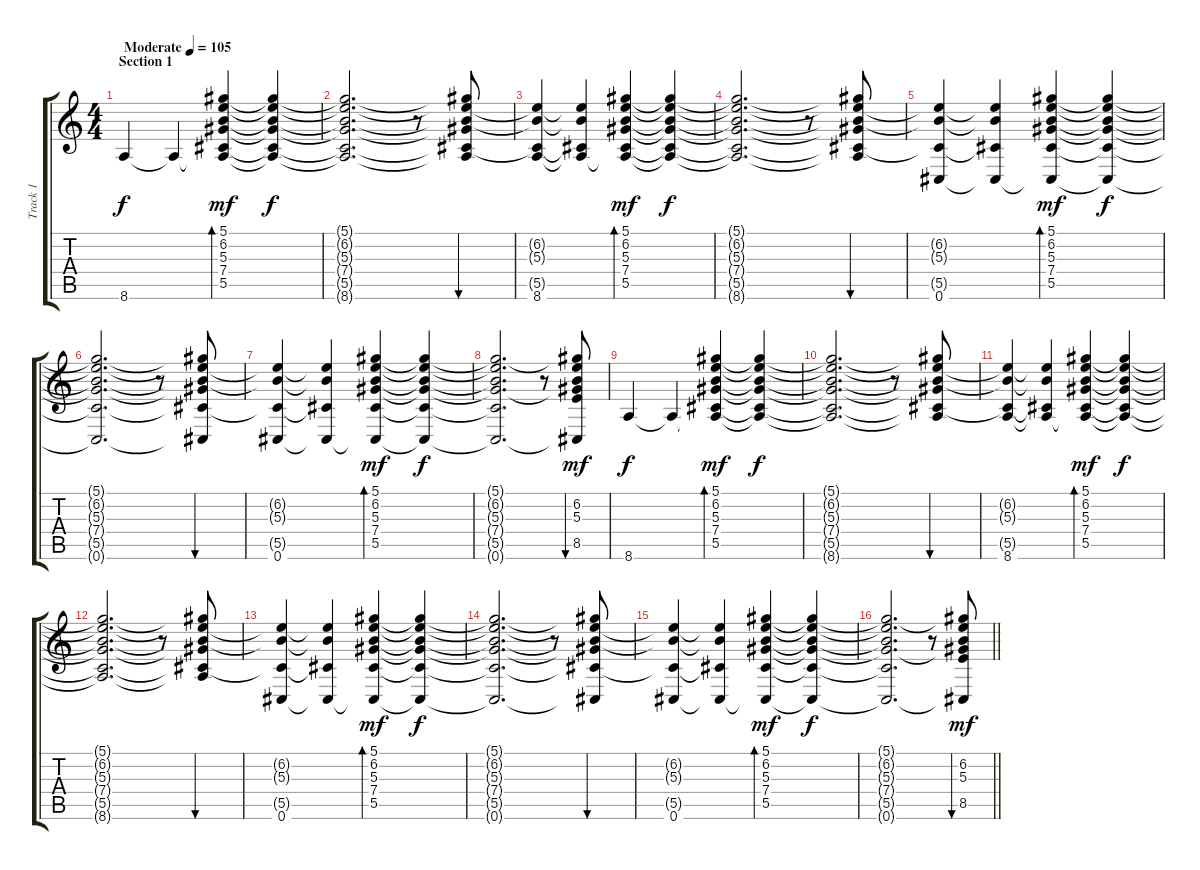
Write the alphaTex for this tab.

\track ("Track 1" "Track 1") {instrument electricguitarjazz}
\staff {score tabs}
\tuning (Eb4 Bb3 Gb3 Db3 Ab2 Db2) {hide}
\ts (4 4)
\section ("" "Section 1")
\tempo (105 "Moderate")
\clef g2
\ks c
8.6.4{dy f instrument electricguitarjazz} 8.6{t}.4 (5.1 6.2 5.3 7.4 5.5 8.6{t}).4{bd 240 dy mf} (5.1{t} 6.2{t} 5.3{t} 7.4{t} 5.5{t} 8.6{t}).4{dy f} |
(5.1{t} 6.2{t} 5.3{t} 7.4{t} 5.5{t} 8.6{t}).2{d} r.8 (5.1{t} 6.2{t} 5.3{t} 7.4{t} 5.5{t} 8.6{t}).8{bu 240} |
(6.2{t} 5.3{t} 5.5{t} 8.6).4 (6.2{t} 5.3{t} 5.5{t} 8.6{t}).4 (5.1 6.2 5.3 7.4 5.5 8.6{t}).4{bd 240 dy mf} (5.1{t} 6.2{t} 5.3{t} 7.4{t} 5.5{t} 8.6{t}).4{dy f} |
(5.1{t} 6.2{t} 5.3{t} 7.4{t} 5.5{t} 8.6{t}).2{d} r.8 (5.1{t} 6.2{t} 5.3{t} 7.4{t} 5.5{t} 8.6{t}).8{bu 240} |
(6.2{t} 5.3{t} 5.5{t} 0.6).4 (6.2{t} 5.3{t} 5.5{t} 0.6{t}).4 (5.1 6.2 5.3 7.4 5.5 0.6{t}).4{bd 240 dy mf} (5.1{t} 6.2{t} 5.3{t} 7.4{t} 5.5{t} 0.6{t}).4{dy f} |
(5.1{t} 6.2{t} 5.3{t} 7.4{t} 5.5{t} 0.6{t}).2{d} r.8 (5.1{t} 6.2{t} 5.3{t} 7.4{t} 5.5{t} 0.6{t}).8{bu 240} |
(6.2{t} 5.3{t} 5.5{t} 0.6).4 (6.2{t} 5.3{t} 5.5{t} 0.6{t}).4 (5.1 6.2 5.3 7.4 5.5 0.6{t}).4{bd 240 dy mf} (5.1{t} 6.2{t} 5.3{t} 7.4{t} 5.5{t} 0.6{t}).4{dy f} |
(5.1{t} 6.2{t} 5.3{t} 7.4{t} 5.5{t} 0.6{t}).2{d} r.8 (5.1{t} 6.2 5.3 7.4{t} 8.5 0.6{t}).8{bu 240 dy mf} |
8.6.4{dy f} 8.6{t}.4 (5.1 6.2 5.3 7.4 5.5 8.6{t}).4{bd 240 dy mf} (5.1{t} 6.2{t} 5.3{t} 7.4{t} 5.5{t} 8.6{t}).4{dy f} |
(5.1{t} 6.2{t} 5.3{t} 7.4{t} 5.5{t} 8.6{t}).2{d} r.8 (5.1{t} 6.2{t} 5.3{t} 7.4{t} 5.5{t} 8.6{t}).8{bu 240} |
(6.2{t} 5.3{t} 5.5{t} 8.6).4 (6.2{t} 5.3{t} 5.5{t} 8.6{t}).4 (5.1 6.2 5.3 7.4 5.5 8.6{t}).4{bd 240 dy mf} (5.1{t} 6.2{t} 5.3{t} 7.4{t} 5.5{t} 8.6{t}).4{dy f} |
(5.1{t} 6.2{t} 5.3{t} 7.4{t} 5.5{t} 8.6{t}).2{d} r.8 (5.1{t} 6.2{t} 5.3{t} 7.4{t} 5.5{t} 8.6{t}).8{bu 240} |
(6.2{t} 5.3{t} 5.5{t} 0.6).4 (6.2{t} 5.3{t} 5.5{t} 0.6{t}).4 (5.1 6.2 5.3 7.4 5.5 0.6{t}).4{bd 240 dy mf} (5.1{t} 6.2{t} 5.3{t} 7.4{t} 5.5{t} 0.6{t}).4{dy f} |
(5.1{t} 6.2{t} 5.3{t} 7.4{t} 5.5{t} 0.6{t}).2{d} r.8 (5.1{t} 6.2{t} 5.3{t} 7.4{t} 5.5{t} 0.6{t}).8{bu 240} |
(6.2{t} 5.3{t} 5.5{t} 0.6).4 (6.2{t} 5.3{t} 5.5{t} 0.6{t}).4 (5.1 6.2 5.3 7.4 5.5 0.6{t}).4{bd 240 dy mf} (5.1{t} 6.2{t} 5.3{t} 7.4{t} 5.5{t} 0.6{t}).4{dy f} |
\barLineRight lightlight
(5.1{t} 6.2{t} 5.3{t} 7.4{t} 5.5{t} 0.6{t}).2{d} r.8 (5.1{t} 6.2 5.3 7.4{t} 8.5 0.6{t}).8{bu 240 dy mf}
